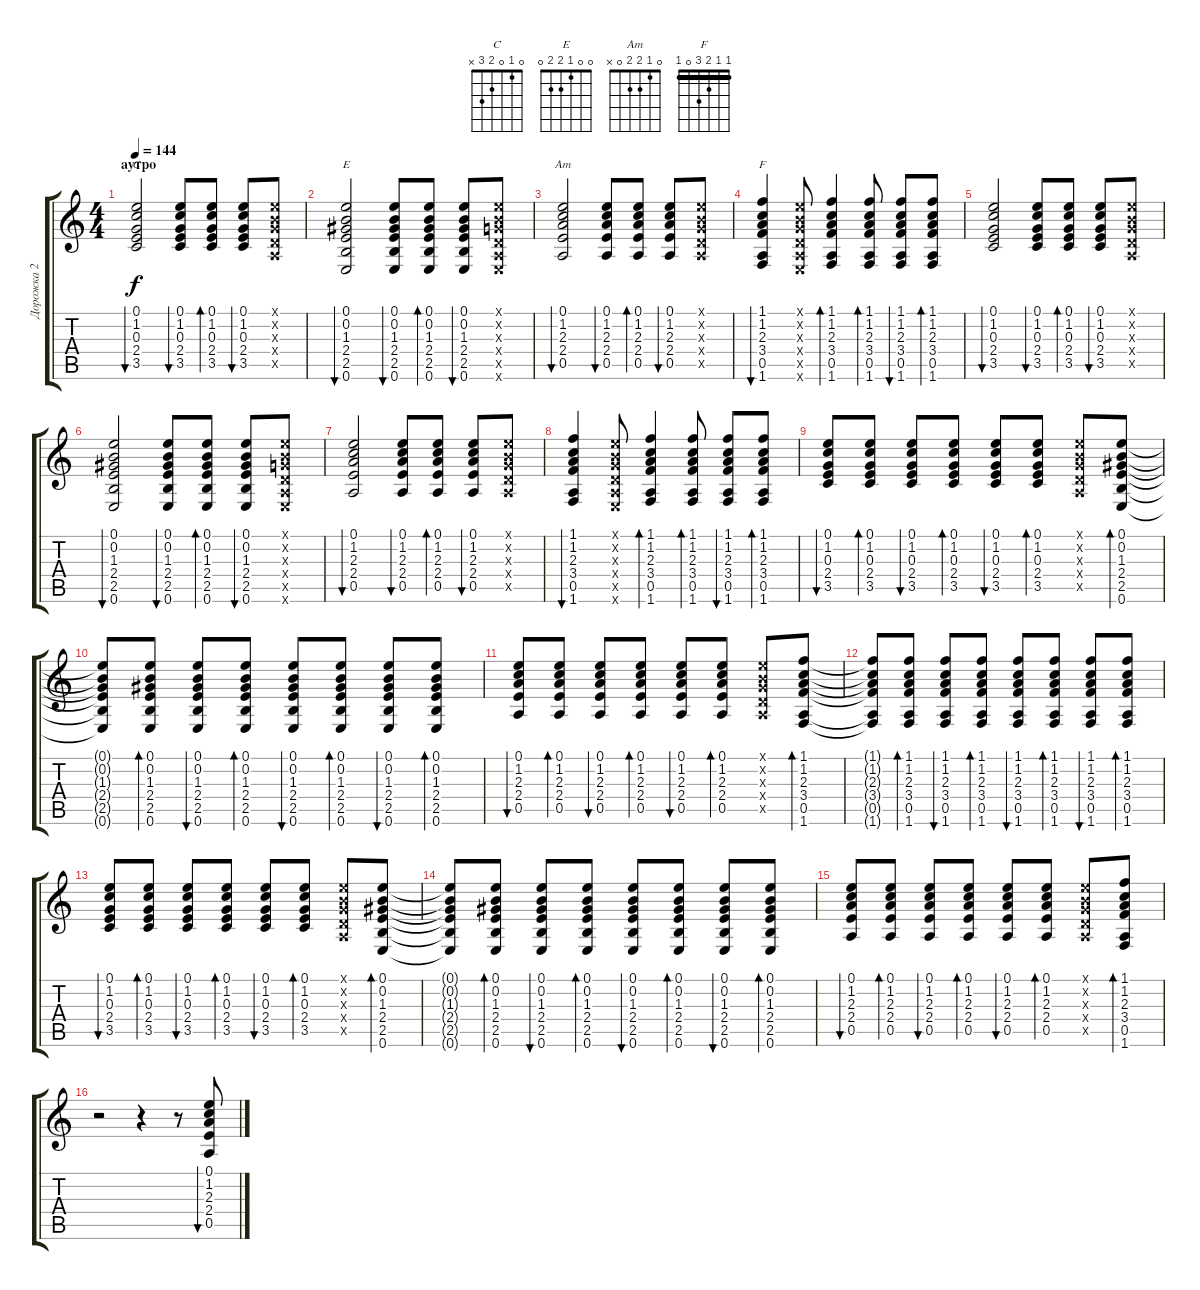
\track ("Дорожка 2" "Дорожка 2") {instrument acousticguitarsteel}
\staff {score tabs}
\tuning (E4 B3 G3 D3 A2 E2) {hide}
\chord ("C" 0 1 0 2 3 x)
\chord ("E" 0 0 1 2 2 0)
\chord ("Am" 0 1 2 2 0 x)
\chord ("F" 1 1 2 3 0 1) {barre 1}
\ts (4 4)
\section ("" "аутро")
\tempo 144
\clef g2
\ks c
(0.1 1.2 0.3 2.4 3.5).2{bu 60 ch "C" dy f} (0.1 1.2 0.3 2.4 3.5).8{bu 60} (0.1 1.2 0.3 2.4 3.5).8{bd 60} (0.1 1.2 0.3 2.4 3.5).8{bu 60} (0.1{x} 0.2{x} 0.3{x} 0.4{x} 0.5{x}).8 |
(0.1 0.2 1.3 2.4 2.5 0.6).2{bu 60 ch "E"} (0.1 0.2 1.3 2.4 2.5 0.6).8{bu 60} (0.1 0.2 1.3 2.4 2.5 0.6).8{bd 60} (0.1 0.2 1.3 2.4 2.5 0.6).8{bu 60} (0.1{x} 0.2{x} 0.3{x} 0.4{x} 0.5{x} 0.6{x}).8 |
(0.1 1.2 2.3 2.4 0.5).2{bu 60 ch "Am"} (0.1 1.2 2.3 2.4 0.5).8{bu 60} (0.1 1.2 2.3 2.4 0.5).8{bd 60} (0.1 1.2 2.3 2.4 0.5).8{bu 60} (0.1{x} 0.2{x} 0.3{x} 0.4{x} 0.5{x}).8 |
(1.1 1.2 2.3 3.4 0.5 1.6).4{bu 60 ch "F"} (0.1{x} 0.2{x} 0.3{x} 0.4{x} 0.5{x} 0.6{x}).8 (1.1 1.2 2.3 3.4 0.5 1.6).4{bd 60} (1.1 1.2 2.3 3.4 0.5 1.6).8{bd 60} (1.1 1.2 2.3 3.4 0.5 1.6).8{bu 60} (1.1 1.2 2.3 3.4 0.5 1.6).8{bd 60} |
(0.1 1.2 0.3 2.4 3.5).2{bu 60} (0.1 1.2 0.3 2.4 3.5).8{bu 60} (0.1 1.2 0.3 2.4 3.5).8{bd 60} (0.1 1.2 0.3 2.4 3.5).8{bu 60} (0.1{x} 0.2{x} 0.3{x} 0.4{x} 0.5{x}).8 |
(0.1 0.2 1.3 2.4 2.5 0.6).2{bu 60} (0.1 0.2 1.3 2.4 2.5 0.6).8{bu 60} (0.1 0.2 1.3 2.4 2.5 0.6).8{bd 60} (0.1 0.2 1.3 2.4 2.5 0.6).8{bu 60} (0.1{x} 0.2{x} 0.3{x} 0.4{x} 0.5{x} 0.6{x}).8 |
(0.1 1.2 2.3 2.4 0.5).2{bu 60} (0.1 1.2 2.3 2.4 0.5).8{bu 60} (0.1 1.2 2.3 2.4 0.5).8{bd 60} (0.1 1.2 2.3 2.4 0.5).8{bu 60} (0.1{x} 0.2{x} 0.3{x} 0.4{x} 0.5{x}).8 |
(1.1 1.2 2.3 3.4 0.5 1.6).4{bu 60} (0.1{x} 0.2{x} 0.3{x} 0.4{x} 0.5{x} 0.6{x}).8 (1.1 1.2 2.3 3.4 0.5 1.6).4{bd 60} (1.1 1.2 2.3 3.4 0.5 1.6).8{bd 60} (1.1 1.2 2.3 3.4 0.5 1.6).8{bu 60} (1.1 1.2 2.3 3.4 0.5 1.6).8{bd 60} |
(0.1 1.2 0.3 2.4 3.5).8{bu 60} (0.1 1.2 0.3 2.4 3.5).8{bd 60} (0.1 1.2 0.3 2.4 3.5).8{bu 60} (0.1 1.2 0.3 2.4 3.5).8{bd 60} (0.1 1.2 0.3 2.4 3.5).8{bu 60} (0.1 1.2 0.3 2.4 3.5).8{bd 60} (0.1{x} 0.2{x} 0.3{x} 0.4{x} 0.5{x}).8 (0.1 0.2 1.3 2.4 2.5 0.6).8{bd 60} |
(0.1{t} 0.2{t} 1.3{t} 2.4{t} 2.5{t} 0.6{t}).8 (0.1 0.2 1.3 2.4 2.5 0.6).8{bd 60} (0.1 0.2 1.3 2.4 2.5 0.6).8{bu 60} (0.1 0.2 1.3 2.4 2.5 0.6).8{bd 60} (0.1 0.2 1.3 2.4 2.5 0.6).8{bu 60} (0.1 0.2 1.3 2.4 2.5 0.6).8{bd 60} (0.1 0.2 1.3 2.4 2.5 0.6).8{bu 60} (0.1 0.2 1.3 2.4 2.5 0.6).8{bd 60} |
(0.1 1.2 2.3 2.4 0.5).8{bu 60} (0.1 1.2 2.3 2.4 0.5).8{bd 60} (0.1 1.2 2.3 2.4 0.5).8{bu 60} (0.1 1.2 2.3 2.4 0.5).8{bd 60} (0.1 1.2 2.3 2.4 0.5).8{bu 60} (0.1 1.2 2.3 2.4 0.5).8{bd 60} (0.1{x} 0.2{x} 0.3{x} 0.4{x} 0.5{x}).8 (1.1 1.2 2.3 3.4 0.5 1.6).8{bd 60} |
(1.1{t} 1.2{t} 2.3{t} 3.4{t} 0.5{t} 1.6{t}).8 (1.1 1.2 2.3 3.4 0.5 1.6).8{bd 60} (1.1 1.2 2.3 3.4 0.5 1.6).8{bu 60} (1.1 1.2 2.3 3.4 0.5 1.6).8{bd 60} (1.1 1.2 2.3 3.4 0.5 1.6).8{bu 60} (1.1 1.2 2.3 3.4 0.5 1.6).8{bd 60} (1.1 1.2 2.3 3.4 0.5 1.6).8{bu 60} (1.1 1.2 2.3 3.4 0.5 1.6).8{bd 60} |
(0.1 1.2 0.3 2.4 3.5).8{bu 60} (0.1 1.2 0.3 2.4 3.5).8{bd 60} (0.1 1.2 0.3 2.4 3.5).8{bu 60} (0.1 1.2 0.3 2.4 3.5).8{bd 60} (0.1 1.2 0.3 2.4 3.5).8{bu 60} (0.1 1.2 0.3 2.4 3.5).8{bd 60} (0.1{x} 0.2{x} 0.3{x} 0.4{x} 0.5{x}).8 (0.1 0.2 1.3 2.4 2.5 0.6).8{bd 60} |
(0.1{t} 0.2{t} 1.3{t} 2.4{t} 2.5{t} 0.6{t}).8 (0.1 0.2 1.3 2.4 2.5 0.6).8{bd 60} (0.1 0.2 1.3 2.4 2.5 0.6).8{bu 60} (0.1 0.2 1.3 2.4 2.5 0.6).8{bd 60} (0.1 0.2 1.3 2.4 2.5 0.6).8{bu 60} (0.1 0.2 1.3 2.4 2.5 0.6).8{bd 60} (0.1 0.2 1.3 2.4 2.5 0.6).8{bu 60} (0.1 0.2 1.3 2.4 2.5 0.6).8{bd 60} |
(0.1 1.2 2.3 2.4 0.5).8{bu 60} (0.1 1.2 2.3 2.4 0.5).8{bd 60} (0.1 1.2 2.3 2.4 0.5).8{bu 60} (0.1 1.2 2.3 2.4 0.5).8{bd 60} (0.1 1.2 2.3 2.4 0.5).8{bu 60} (0.1 1.2 2.3 2.4 0.5).8{bd 60} (0.1{x} 0.2{x} 0.3{x} 0.4{x} 0.5{x}).8 (1.1 1.2 2.3 3.4 0.5 1.6).8{bd 60} |
r.2 r.4 r.8 (0.1 1.2 2.3 2.4 0.5).8{bu 480}
